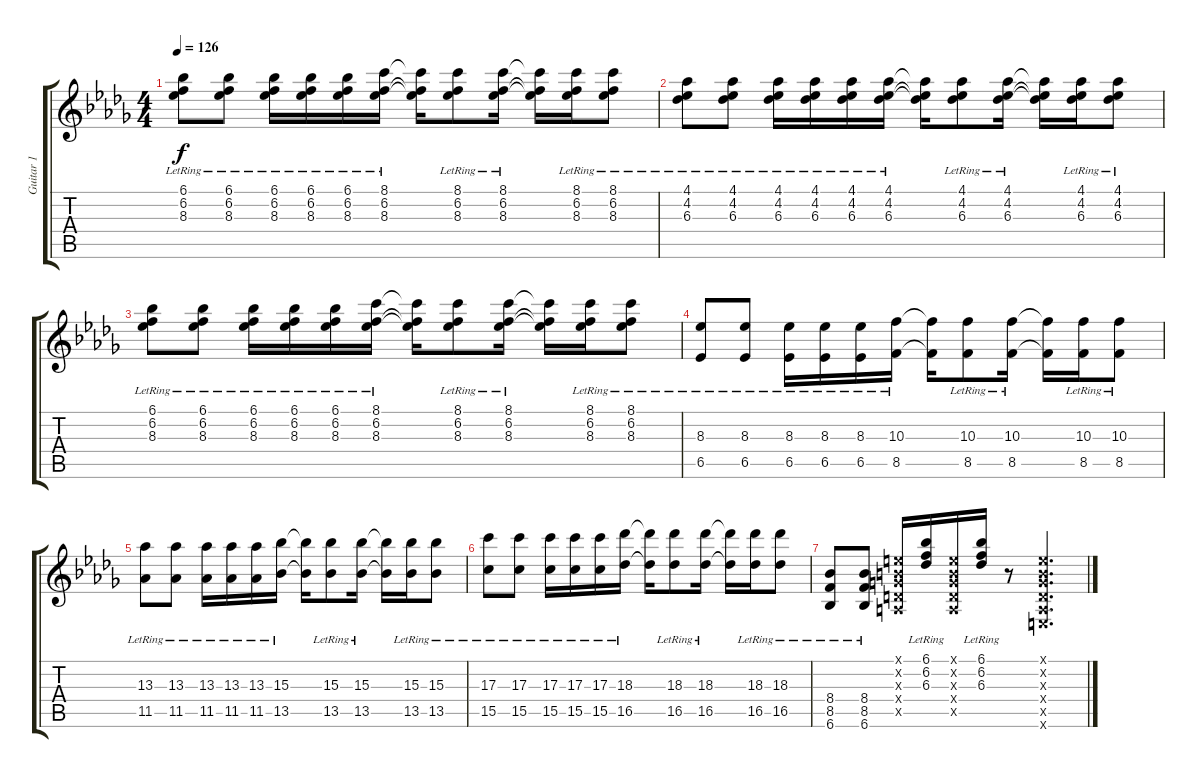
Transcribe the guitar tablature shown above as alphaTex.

\track ("Guitar 1" "Guitar 1") {instrument distortionguitar}
\staff {score tabs}
\tuning (E4 B3 G3 D3 A2 E2) {hide}
\ts (4 4)
\tempo 126
\clef g2
\ks db
(6.1{lr} 6.2{lr} 8.3{lr}).8{dy f} (6.1{lr} 6.2{lr} 8.3{lr}).8 (6.1{lr} 6.2{lr} 8.3{lr}).16 (6.1{lr} 6.2{lr} 8.3{lr}).16 (6.1{lr} 6.2{lr} 8.3{lr}).16 (8.1{lr} 6.2{lr} 8.3{lr}).16 (8.1{t} 6.2{t} 8.3{t}).16 (8.1{lr} 6.2{lr} 8.3{lr}).8 (8.1{lr} 6.2{lr} 8.3{lr}).16 (8.1{t} 6.2{t} 8.3{t}).16 (8.1{lr} 6.2{lr} 8.3{lr}).16 (8.1{lr} 6.2{lr} 8.3{lr}).8 |
(4.1{lr} 4.2{lr} 6.3{lr}).8 (4.1{lr} 4.2{lr} 6.3{lr}).8 (4.1{lr} 4.2{lr} 6.3{lr}).16 (4.1{lr} 4.2{lr} 6.3{lr}).16 (4.1{lr} 4.2{lr} 6.3{lr}).16 (4.1{lr} 4.2{lr} 6.3{lr}).16 (4.1{t} 4.2{t} 6.3{t}).16 (4.1{lr} 4.2{lr} 6.3{lr}).8 (4.1{lr} 4.2{lr} 6.3{lr}).16 (4.1{t} 4.2{t} 6.3{t}).16 (4.1{lr} 4.2{lr} 6.3{lr}).16 (4.1{lr} 4.2{lr} 6.3{lr}).8 |
(6.1{lr} 6.2{lr} 8.3{lr}).8 (6.1{lr} 6.2{lr} 8.3{lr}).8 (6.1{lr} 6.2{lr} 8.3{lr}).16 (6.1{lr} 6.2{lr} 8.3{lr}).16 (6.1{lr} 6.2{lr} 8.3{lr}).16 (8.1{lr} 6.2{lr} 8.3{lr}).16 (8.1{t} 6.2{t} 8.3{t}).16 (8.1{lr} 6.2{lr} 8.3{lr}).8 (8.1{lr} 6.2{lr} 8.3{lr}).16 (8.1{t} 6.2{t} 8.3{t}).16 (8.1{lr} 6.2{lr} 8.3{lr}).16 (8.1{lr} 6.2{lr} 8.3{lr}).8 |
(8.3{lr} 6.5{lr}).8 (8.3{lr} 6.5{lr}).8 (8.3{lr} 6.5{lr}).16 (8.3{lr} 6.5{lr}).16 (8.3{lr} 6.5{lr}).16 (10.3{lr} 8.5{lr}).16 (10.3{t} 8.5{t}).16 (10.3{lr} 8.5{lr}).8 (10.3{lr} 8.5{lr}).16 (10.3{t} 8.5{t}).16 (10.3{lr} 8.5{lr}).16 (10.3{lr} 8.5{lr}).8 |
(13.3{lr} 11.5{lr}).8 (13.3{lr} 11.5{lr}).8 (13.3{lr} 11.5{lr}).16 (13.3{lr} 11.5{lr}).16 (13.3{lr} 11.5{lr}).16 (15.3{lr} 13.5{lr}).16 (15.3{t} 13.5{t}).16 (15.3{lr} 13.5{lr}).8 (15.3{lr} 13.5{lr}).16 (15.3{t} 13.5{t}).16 (15.3{lr} 13.5{lr}).16 (15.3{lr} 13.5{lr}).8 |
(17.3{lr} 15.5{lr}).8 (17.3{lr} 15.5{lr}).8 (17.3{lr} 15.5{lr}).16 (17.3{lr} 15.5{lr}).16 (17.3{lr} 15.5{lr}).16 (18.3{lr} 16.5{lr}).16 (18.3{t} 16.5{t}).16 (18.3{lr} 16.5{lr}).8 (18.3{lr} 16.5{lr}).16 (18.3{t} 16.5{t}).16 (18.3{lr} 16.5{lr}).16 (18.3{lr} 16.5{lr}).8 |
(8.4{lr} 8.5{lr} 6.6{lr}).8 (8.4{lr} 8.5{lr} 6.6{lr}).8 (0.1{x} 0.2{x} 0.3{x} 0.4{x} 0.5{x}).16 (6.1{lr} 6.2{lr} 6.3{lr}).16 (0.1{x} 0.2{x} 0.3{x} 0.4{x} 0.5{x}).16 (6.1{lr} 6.2{lr} 6.3{lr}).16 r.8 (0.1{x} 0.2{x} 0.3{x} 0.4{x} 0.5{x} 0.6{x}).4{d}
